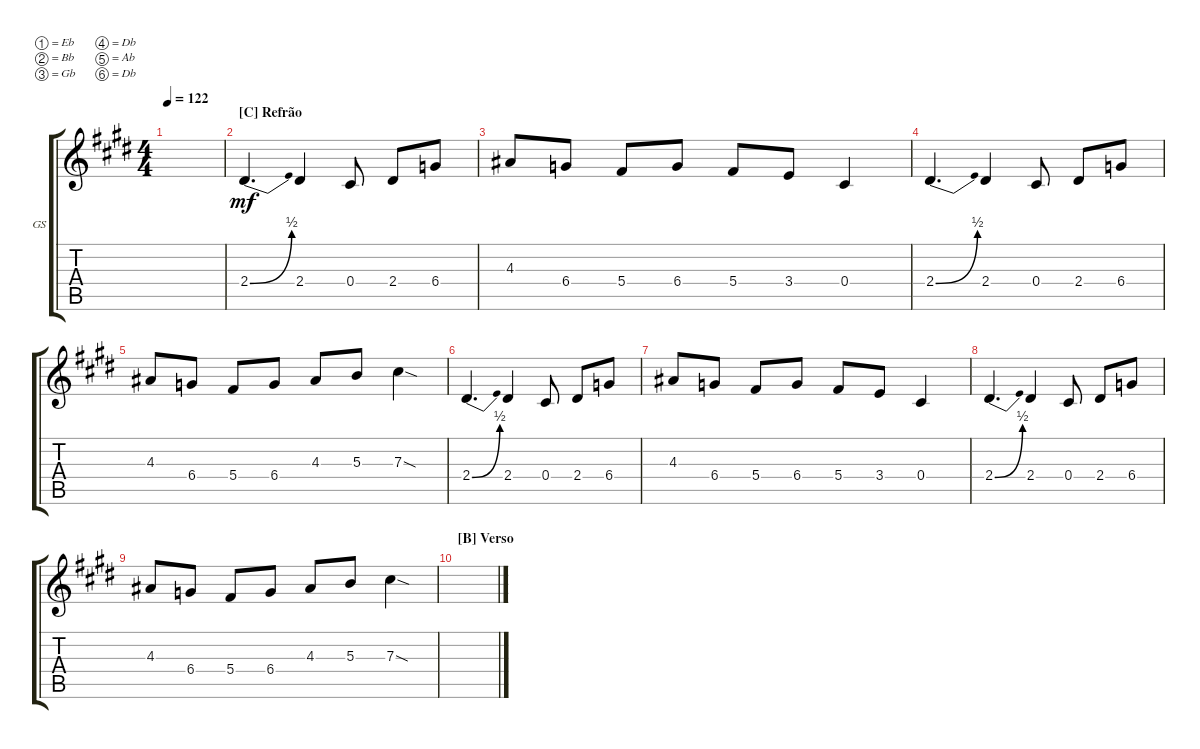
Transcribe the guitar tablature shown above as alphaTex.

\defaultSystemsLayout 4
\bracketExtendMode groupsimilarinstruments
\firstSystemTrackNameOrientation horizontal
\otherSystemsTrackNameOrientation horizontal
\track ("Guitarra Solo" "GS") {multiBarRest instrument acousticguitarsteel}
\staff {score tabs}
\tuning (Eb4 Bb3 Gb3 Db3 Ab2 Db2)
\ts (4 4)
\tempo 122
\clef g2
\ks e
|
\section ("C" "Refrão")
2.4{be (bend 0 0 15.6 2)}.4{d dy mf} 2.4.4 0.4.8 2.4.8 6.4.8 |
4.3.8 6.4.8 5.4.8 6.4.8 5.4.8 3.4.8 0.4.4 |
2.4{be (bend 0 0 15 2)}.4{d} 2.4.4 0.4.8 2.4.8 6.4.8 |
4.3.8 6.4.8 5.4.8 6.4.8 4.3.8 5.3.8 7.3{sod}.4 |
2.4{be (bend 0 0 15 2)}.4{d} 2.4.4 0.4.8 2.4.8 6.4.8 |
4.3.8 6.4.8 5.4.8 6.4.8 5.4.8 3.4.8 0.4.4 |
2.4{be (bend 0 0 15.6 2)}.4{d} 2.4.4 0.4.8 2.4.8 6.4.8 |
4.3.8 6.4.8 5.4.8 6.4.8 4.3.8 5.3.8 7.3{sod}.4 |
\section ("B" "Verso")
